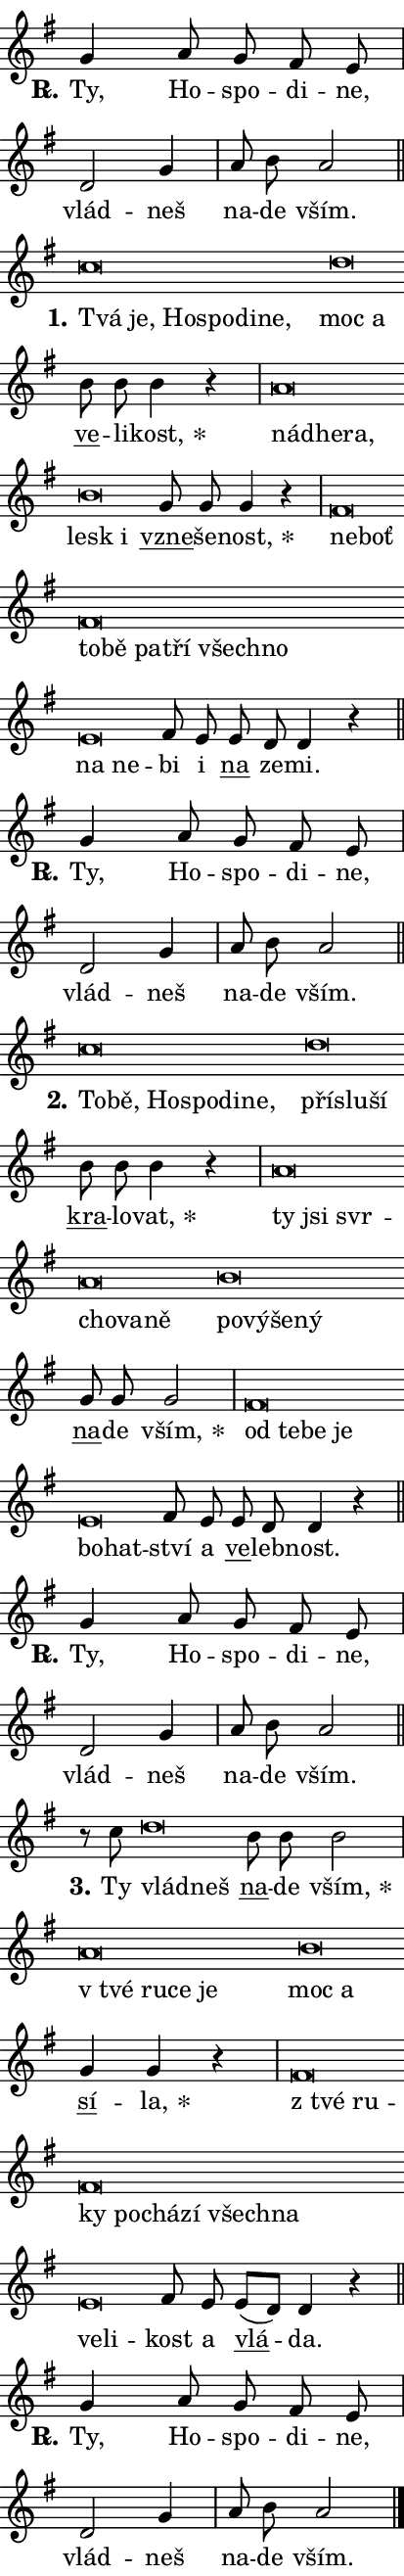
\version "2.24.0"
\header { tagline = "" }
\paper {
  indent = 0\cm
  top-margin = 0\cm
  right-margin = 0\cm
  bottom-margin = 0\cm
  left-margin = 0\cm
  paper-width = 7\cm
  page-breaking = #ly:one-page-breaking
  system-system-spacing.basic-distance = #11
  score-system-spacing.basic-distance = #11
  ragged-last = ##f
}


%% Author: Thomas Morley
%% https://lists.gnu.org/archive/html/lilypond-user/2020-05/msg00002.html
#(define (line-position grob)
"Returns position of @var[grob} in current system:
   @code{'start}, if at first time-step
   @code{'end}, if at last time-step
   @code{'middle} otherwise
"
  (let* ((col (ly:item-get-column grob))
         (ln (ly:grob-object col 'left-neighbor))
         (rn (ly:grob-object col 'right-neighbor))
         (col-to-check-left (if (ly:grob? ln) ln col))
         (col-to-check-right (if (ly:grob? rn) rn col))
         (break-dir-left
           (and
             (ly:grob-property col-to-check-left 'non-musical #f)
             (ly:item-break-dir col-to-check-left)))
         (break-dir-right
           (and
             (ly:grob-property col-to-check-right 'non-musical #f)
             (ly:item-break-dir col-to-check-right))))
        (cond ((eqv? 1 break-dir-left) 'start)
              ((eqv? -1 break-dir-right) 'end)
              (else 'middle))))

#(define (tranparent-at-line-position vctor)
  (lambda (grob)
  "Relying on @code{line-position} select the relevant enry from @var{vctor}.
Used to determine transparency,"
    (case (line-position grob)
      ((end) (not (vector-ref vctor 0)))
      ((middle) (not (vector-ref vctor 1)))
      ((start) (not (vector-ref vctor 2))))))

noteHeadBreakVisibility =
#(define-music-function (break-visibility)(vector?)
"Makes @code{NoteHead}s transparent relying on @var{break-visibility}"
#{
  \override NoteHead.transparent =
    #(tranparent-at-line-position break-visibility)
#})

#(define delete-ledgers-for-transparent-note-heads
  (lambda (grob)
    "Reads whether a @code{NoteHead} is transparent.
If so this @code{NoteHead} is removed from @code{'note-heads} from
@var{grob}, which is supposed to be @code{LedgerLineSpanner}.
As a result ledgers are not printed for this @code{NoteHead}"
    (let* ((nhds-array (ly:grob-object grob 'note-heads))
           (nhds-list
             (if (ly:grob-array? nhds-array)
                 (ly:grob-array->list nhds-array)
                 '()))
           ;; Relies on the transparent-property being done before
           ;; Staff.LedgerLineSpanner.after-line-breaking is executed.
           ;; This is fragile ...
           (to-keep
             (remove
               (lambda (nhd)
                 (ly:grob-property nhd 'transparent #f))
               nhds-list)))
      ;; TODO find a better method to iterate over grob-arrays, similiar
      ;; to filter/remove etc for lists
      ;; For now rebuilt from scratch
      (set! (ly:grob-object grob 'note-heads)  '())
      (for-each
        (lambda (nhd)
          (ly:pointer-group-interface::add-grob grob 'note-heads nhd))
        to-keep))))

hideNotes = {
  \noteHeadBreakVisibility #begin-of-line-visible
}
unHideNotes = {
  \noteHeadBreakVisibility #all-visible
}

% work-around for resetting accidentals
% https://lilypond.org/doc/v2.23/Documentation/notation/displaying-rhythms#unmetered-music
cadenzaMeasure = {
  \cadenzaOff
  \partial 1024 s1024
  \cadenzaOn
}

#(define-markup-command (accent layout props text) (markup?)
  "Underline accented syllable"
  (interpret-markup layout props
    #{\markup \override #'(offset . 4.3) \underline { #text }#}))

responsum = \markup \concat {
  "R" \hspace #-1.05 \path #0.1 #'((moveto 0 0.07) (lineto 0.9 0.8)) \hspace #0.05 "."
}

\layout {
    \context {
        \Staff
        \remove "Time_signature_engraver"
        \override LedgerLineSpanner.after-line-breaking = #delete-ledgers-for-transparent-note-heads
    }
    \context {
        \Voice {
            \override NoteHead.output-attributes = #'((class . "notehead"))
            \override Hairpin.height = #0.55
        }
    }
    \context {
        \Lyrics {
            \override StanzaNumber.output-attributes = #'((class . "stanzanumber"))
            \override LyricSpace.minimum-distance = #0.9
            \override LyricText.font-name = #"TeX Gyre Schola"
            \override LyricText.font-size = 1
            \override StanzaNumber.font-name = #"TeX Gyre Schola Bold"
            \override StanzaNumber.font-size = 1
        }
    }
}

% magnetic-lyrics.ily
%
%   written by
%     Jean Abou Samra <jean@abou-samra.fr>
%     Werner Lemberg <wl@gnu.org>
%
%   adapted by
%     Jiri Hon <jiri.hon@gmail.com>
%
% Version 2022-Apr-15

% https://www.mail-archive.com/lilypond-user@gnu.org/msg149350.html

#(define (Left_hyphen_pointer_engraver context)
   "Collect syllable-hyphen-syllable occurrences in lyrics and store
them in properties.  This engraver only looks to the left.  For
example, if the lyrics input is @code{foo -- bar}, it does the
following.

@itemize @bullet
@item
Set the @code{text} property of the @code{LyricHyphen} grob between
@q{foo} and @q{bar} to @code{foo}.

@item
Set the @code{left-hyphen} property of the @code{LyricText} grob with
text @q{foo} to the @code{LyricHyphen} grob between @q{foo} and
@q{bar}.
@end itemize

Use this auxiliary engraver in combination with the
@code{lyric-@/text::@/apply-@/magnetic-@/offset!} hook."
   (let ((hyphen #f)
         (text #f))
     (make-engraver
      (acknowledgers
       ((lyric-syllable-interface engraver grob source-engraver)
        (set! text grob)))
      (end-acknowledgers
       ((lyric-hyphen-interface engraver grob source-engraver)
        ;(when (not (grob::has-interface grob 'lyric-space-interface))
          (set! hyphen grob)));)
      ((stop-translation-timestep engraver)
       (when (and text hyphen)
         (ly:grob-set-object! text 'left-hyphen hyphen))
       (set! text #f)
       (set! hyphen #f)))))

#(define (lyric-text::apply-magnetic-offset! grob)
   "If the space between two syllables is less than the value in
property @code{LyricText@/.details@/.squash-threshold}, move the right
syllable to the left so that it gets concatenated with the left
syllable.

Use this function as a hook for
@code{LyricText@/.after-@/line-@/breaking} if the
@code{Left_@/hyphen_@/pointer_@/engraver} is active."
   (let ((hyphen (ly:grob-object grob 'left-hyphen #f)))
     (when hyphen
       (let ((left-text (ly:spanner-bound hyphen LEFT)))
         (when (grob::has-interface left-text 'lyric-syllable-interface)
           (let* ((common (ly:grob-common-refpoint grob left-text X))
                  (this-x-ext (ly:grob-extent grob common X))
                  (left-x-ext
                   (begin
                     ;; Trigger magnetism for left-text.
                     (ly:grob-property left-text 'after-line-breaking)
                     (ly:grob-extent left-text common X)))
                  ;; `delta` is the gap width between two syllables.
                  (delta (- (interval-start this-x-ext)
                            (interval-end left-x-ext)))
                  (details (ly:grob-property grob 'details))
                  (threshold (assoc-get 'squash-threshold details 0.2)))
             (when (< delta threshold)
               (let* (;; We have to manipulate the input text so that
                      ;; ligatures crossing syllable boundaries are not
                      ;; disabled.  For languages based on the Latin
                      ;; script this is essentially a beautification.
                      ;; However, for non-Western scripts it can be a
                      ;; necessity.
                      (lt (ly:grob-property left-text 'text))
                      (rt (ly:grob-property grob 'text))
                      (is-space (grob::has-interface hyphen 'lyric-space-interface))
                      (space (if is-space " " ""))
                      (space-markup (grob-interpret-markup grob " "))
                      (space-size (interval-length (ly:stencil-extent space-markup X)))
                      (extra-delta (if is-space space-size 0))
                      ;; Append new syllable.
                      (ltrt-space (if (and (string? lt) (string? rt))
                                (string-append lt space rt)
                                (make-concat-markup (list lt space rt))))
                      ;; Right-align `ltrt` to the right side.
                      (ltrt-space-markup (grob-interpret-markup
                               grob
                               (make-translate-markup
                                (cons (interval-length this-x-ext) 0)
                                (make-right-align-markup ltrt-space)))))
                 (begin
                   ;; Don't print `left-text`.
                   (ly:grob-set-property! left-text 'stencil #f)
                   ;; Set text and stencil (which holds all collected
                   ;; syllables so far) and shift it to the left.
                   (ly:grob-set-property! grob 'text ltrt-space)
                   (ly:grob-set-property! grob 'stencil ltrt-space-markup)
                   (ly:grob-translate-axis! grob (- (- delta extra-delta)) X))))))))))


#(define (lyric-hyphen::displace-bounds-first grob)
   ;; Make very sure this callback isn't triggered too early.
   (let ((left (ly:spanner-bound grob LEFT))
         (right (ly:spanner-bound grob RIGHT)))
     (ly:grob-property left 'after-line-breaking)
     (ly:grob-property right 'after-line-breaking)
     (ly:lyric-hyphen::print grob)))

squashThreshold = #0.4

\layout {
  \context {
    \Lyrics
    \consists #Left_hyphen_pointer_engraver
    \override LyricText.after-line-breaking =
      #lyric-text::apply-magnetic-offset!
    \override LyricHyphen.stencil = #lyric-hyphen::displace-bounds-first
    \override LyricText.details.squash-threshold = \squashThreshold
    \override LyricHyphen.minimum-distance = 0
    \override LyricHyphen.minimum-length = \squashThreshold
  }
}

squash = \override LyricText.details.squash-threshold = 9999
unSquash = \override LyricText.details.squash-threshold = \squashThreshold

left = \override LyricText.self-alignment-X = #LEFT
unLeft = \revert LyricText.self-alignment-X

starOffset = #(lambda (grob) 
                (let ((x_offset (ly:self-alignment-interface::aligned-on-x-parent grob)))
                  (if (= x_offset 0) 0 (+ x_offset 1.2))))

star = #(define-music-function (syllable)(string?)
"Append star separator at the end of a syllable"
#{
  \once \override LyricText.X-offset = #starOffset
  \lyricmode { \markup {
    #syllable
    \override #'((font-name . "TeX Gyre Schola Bold")) \hspace #0.2 \lower #0.65 \larger "*"
  } }
#})

starAccent = #(define-music-function (syllable)(string?)
"Append star separator at the end of a syllable and make accent"
#{
  \once \override LyricText.X-offset = #starOffset
  \lyricmode { \markup {
    \accent #syllable
    \override #'((font-name . "TeX Gyre Schola Bold")) \hspace #0.2 \lower #0.65 \larger "*"
  } }
#})

breath = #(define-music-function (syllable)(string?)
"Append breathing indicator at the end of a syllable"
#{
  \lyricmode { \markup { #syllable "+" } }
#})

optionalBreath = #(define-music-function (syllable)(string?)
"Append optional breathing indicator at the end of a syllable"
#{
  \lyricmode { \markup { #syllable "(+)" } }
#})


\score {
    <<
        \new Voice = "melody" { \cadenzaOn \key g \major \relative { g'4 a8 g fis e \cadenzaMeasure \bar "|" d2 g4 \cadenzaMeasure \bar "|" a8 b a2 \cadenzaMeasure \bar "||" \break } }
        \new Lyrics \lyricsto "melody" { \lyricmode { \set stanza = \responsum
Ty, Ho -- spo -- di -- ne, vlád -- neš na -- de vším. } }
    >>
    \layout {}
}

\score {
    <<
        \new Voice = "melody" { \cadenzaOn \key g \major \relative { c''\breve*1/16 \hideNotes \breve*1/16 \bar "" \breve*1/16 \bar "" \breve*1/16 \bar "" \breve*1/16 \breve*1/16 \bar "" \unHideNotes d\breve*1/16 \hideNotes \breve*1/16 \bar "" \unHideNotes \bar "" b8 b b4 r \cadenzaMeasure \bar "|" a\breve*1/16 \hideNotes \breve*1/16 \breve*1/16 \bar "" \unHideNotes b\breve*1/16 \hideNotes \breve*1/16 \bar "" \unHideNotes \bar "" g8 g g4 r \cadenzaMeasure \bar "|" fis\breve*1/16 \hideNotes \breve*1/16 \bar "" \breve*1/16 \bar "" \breve*1/16 \bar "" \breve*1/16 \bar "" \breve*1/16 \bar "" \breve*1/16 \breve*1/16 \bar "" \unHideNotes e\breve*1/16 \hideNotes \breve*1/16 \bar "" \unHideNotes \bar "" fis8 e \bar "" e d d4 r \cadenzaMeasure \bar "||" \break } }
        \new Lyrics \lyricsto "melody" { \lyricmode { \set stanza = "1."
\left Tvá \squash je, Ho -- spo -- di -- ne, \left \unLeft \unSquash moc \squash a \unLeft \unSquash \markup \accent ve -- li -- \star kost, \left nád -- \squash he -- ra, \left \unLeft \unSquash lesk \squash i \unLeft \unSquash \markup \accent vzne -- še -- \star nost, \left ne -- \squash boť to -- bě pa -- tří všech -- no \left \unLeft \unSquash na \squash ne -- \unLeft \unSquash bi i \markup \accent na ze -- mi. } }
    >>
    \layout {}
}

\score {
    <<
        \new Voice = "melody" { \cadenzaOn \key g \major \relative { g'4 a8 g fis e \cadenzaMeasure \bar "|" d2 g4 \cadenzaMeasure \bar "|" a8 b a2 \cadenzaMeasure \bar "||" \break } }
        \new Lyrics \lyricsto "melody" { \lyricmode { \set stanza = \responsum
Ty, Ho -- spo -- di -- ne, vlád -- neš na -- de vším. } }
    >>
    \layout {}
}

\score {
    <<
        \new Voice = "melody" { \cadenzaOn \key g \major \relative { c''\breve*1/16 \hideNotes \breve*1/16 \bar "" \breve*1/16 \bar "" \breve*1/16 \bar "" \breve*1/16 \breve*1/16 \bar "" \unHideNotes d\breve*1/16 \hideNotes \breve*1/16 \breve*1/16 \bar "" \unHideNotes \bar "" b8 b b4 r \cadenzaMeasure \bar "|" a\breve*1/16 \hideNotes \breve*1/16 \bar "" \breve*1/16 \bar "" \breve*1/16 \bar "" \breve*1/16 \breve*1/16 \bar "" \unHideNotes b\breve*1/16 \hideNotes \breve*1/16 \bar "" \breve*1/16 \breve*1/16 \bar "" \unHideNotes \bar "" g8 g g2 \cadenzaMeasure \bar "|" fis\breve*1/16 \hideNotes \breve*1/16 \bar "" \breve*1/16 \breve*1/16 \bar "" \unHideNotes e\breve*1/16 \hideNotes \breve*1/16 \bar "" \unHideNotes \bar "" fis8 e \bar "" e d d4 r \cadenzaMeasure \bar "||" \break } }
        \new Lyrics \lyricsto "melody" { \lyricmode { \set stanza = "2."
\left To -- \squash bě, Ho -- spo -- di -- ne, \left \unLeft \unSquash pří -- \squash slu -- ší \unLeft \unSquash \markup \accent kra -- lo -- \star vat, \left ty \squash jsi svr -- cho -- va -- ně \left \unLeft \unSquash po -- \squash vý -- še -- ný \unLeft \unSquash \markup \accent na -- de \star vším, \left od \squash te -- be je \left \unLeft \unSquash bo -- \squash hat -- \unLeft \unSquash ství a \markup \accent ve -- leb -- nost. } }
    >>
    \layout {}
}

\score {
    <<
        \new Voice = "melody" { \cadenzaOn \key g \major \relative { g'4 a8 g fis e \cadenzaMeasure \bar "|" d2 g4 \cadenzaMeasure \bar "|" a8 b a2 \cadenzaMeasure \bar "||" \break } }
        \new Lyrics \lyricsto "melody" { \lyricmode { \set stanza = \responsum
Ty, Ho -- spo -- di -- ne, vlád -- neš na -- de vším. } }
    >>
    \layout {}
}

\score {
    <<
        \new Voice = "melody" { \cadenzaOn \key g \major \relative { r8 c''8 d\breve*1/16 \hideNotes \breve*1/16 \bar "" \unHideNotes \bar "" b8 b b2 \cadenzaMeasure \bar "|" a\breve*1/16 \hideNotes \breve*1/16 \bar "" \breve*1/16 \breve*1/16 \bar "" \unHideNotes b\breve*1/16 \hideNotes \breve*1/16 \bar "" \unHideNotes \bar "" g4 g r \cadenzaMeasure \bar "|" fis\breve*1/16 \hideNotes \breve*1/16 \bar "" \breve*1/16 \bar "" \breve*1/16 \bar "" \breve*1/16 \bar "" \breve*1/16 \bar "" \breve*1/16 \breve*1/16 \bar "" \unHideNotes e\breve*1/16 \hideNotes \breve*1/16 \bar "" \unHideNotes \bar "" fis8 e \bar "" e[( d)] d4 r \cadenzaMeasure \bar "||" \break } }
        \new Lyrics \lyricsto "melody" { \lyricmode { \set stanza = "3."
Ty \left vlád -- \squash neš \unLeft \unSquash \markup \accent na -- de \star vším, \left "v tvé" \squash ru -- ce je \left \unLeft \unSquash moc \squash a \unLeft \unSquash \markup \accent sí -- \star la, \left "z tvé" \squash ru -- ky po -- chá -- zí všech -- na \left \unLeft \unSquash ve -- \squash li -- \unLeft \unSquash kost a \markup \accent vlá -- da. } }
    >>
    \layout {}
}

\score {
    <<
        \new Voice = "melody" { \cadenzaOn \key g \major \relative { g'4 a8 g fis e \cadenzaMeasure \bar "|" d2 g4 \cadenzaMeasure \bar "|" a8 b a2 \cadenzaMeasure \bar "||" \break } \bar "|." }
        \new Lyrics \lyricsto "melody" { \lyricmode { \set stanza = \responsum
Ty, Ho -- spo -- di -- ne, vlád -- neš na -- de vším. } }
    >>
    \layout {}
}
